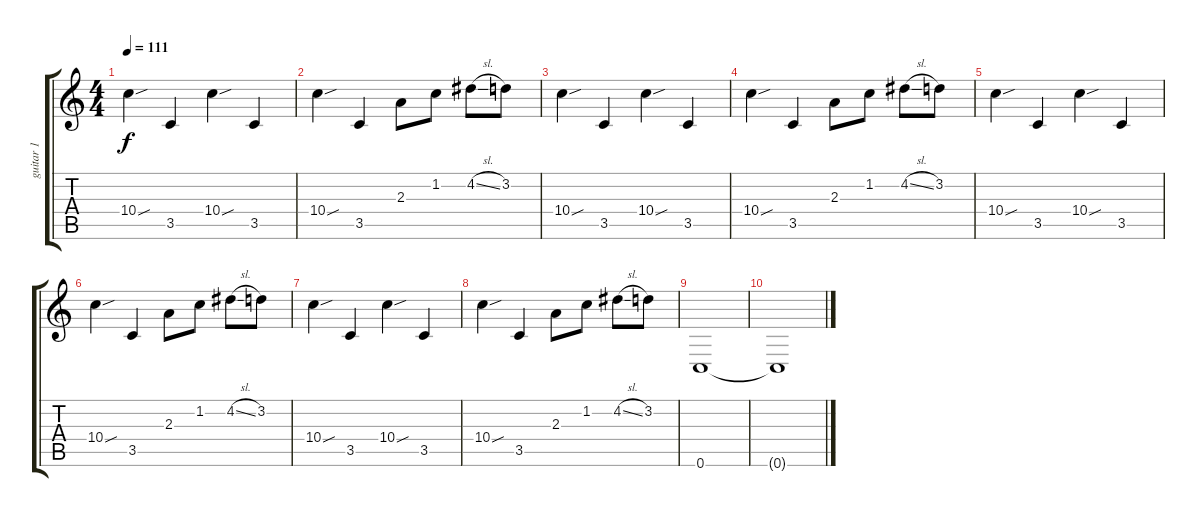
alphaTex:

\track ("guitar 1" "guitar 1") {instrument overdrivenguitar}
\staff {score tabs}
\tuning (E4 B3 G3 D3 A2 C2) {hide}
\ts (4 4)
\tempo 111
\clef g2
\ks c
10.4{sou}.4{dy f} 3.5.4 10.4{sou}.4 3.5.4 |
10.4{sou}.4 3.5.4 2.3.8 1.2.8 4.2{sl}.8 3.2.8 |
10.4{sou}.4 3.5.4 10.4{sou}.4 3.5.4 |
10.4{sou}.4 3.5.4 2.3.8 1.2.8 4.2{sl}.8 3.2.8 |
10.4{sou}.4 3.5.4 10.4{sou}.4 3.5.4 |
10.4{sou}.4 3.5.4 2.3.8 1.2.8 4.2{sl}.8 3.2.8 |
10.4{sou}.4 3.5.4 10.4{sou}.4 3.5.4 |
10.4{sou}.4 3.5.4 2.3.8 1.2.8 4.2{sl}.8 3.2.8 |
0.6.1{volume 11 instrument distortionguitar} |
0.6{t}.1
